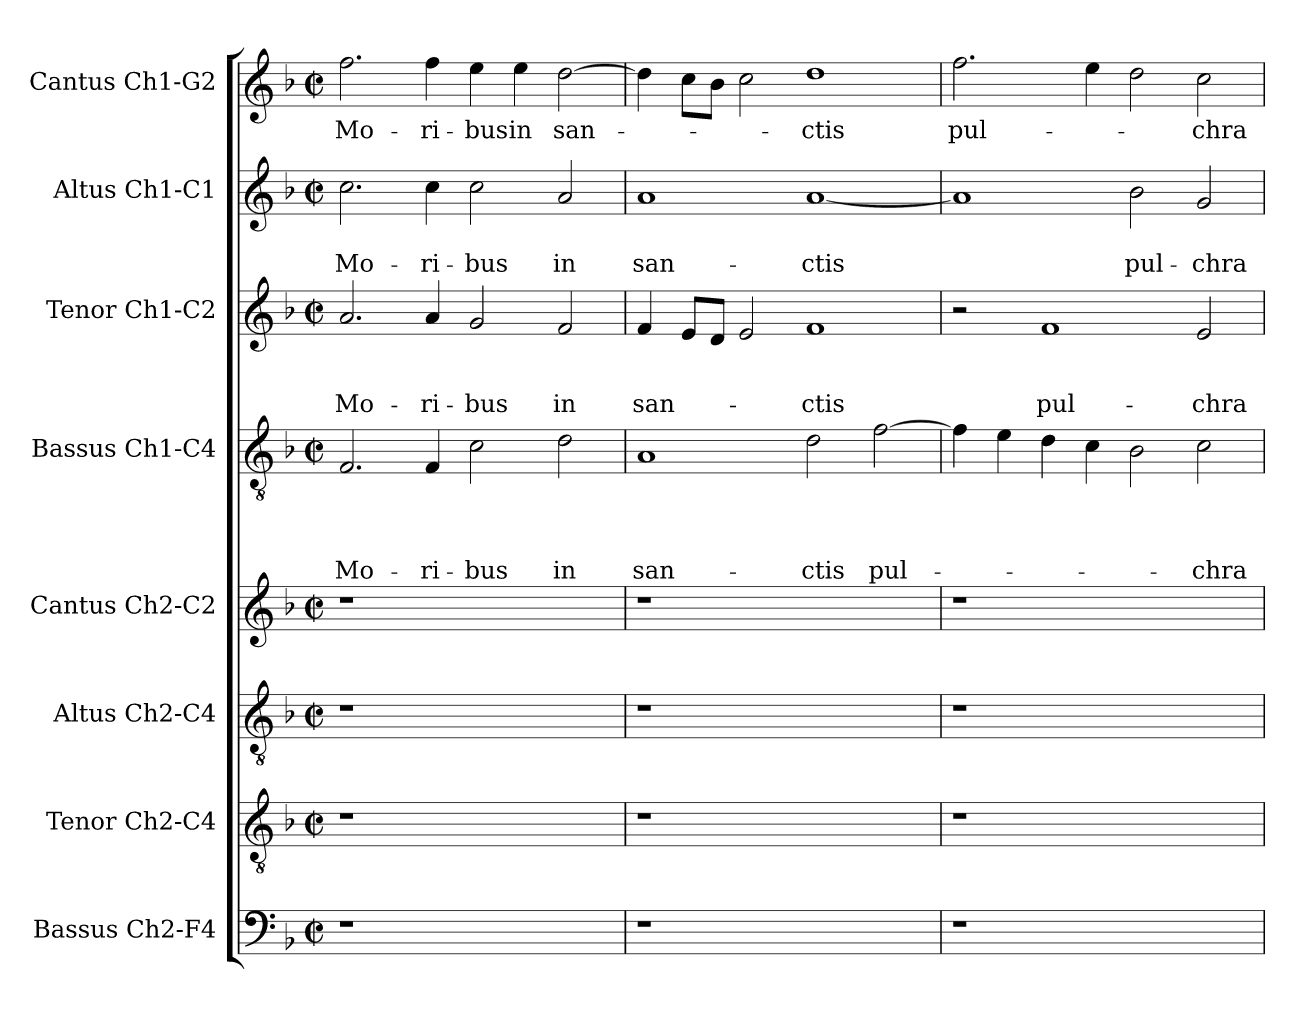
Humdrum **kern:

**kern	**kern	**kern	**kern	**kern	**text	**text	**text	**text	**kern	**text	**text	**text	**kern	**text	**text	**kern	**text
*part8	*part7	*part6	*part5	*part4	*part4	*part4	*part4	*part4	*part3	*part3	*part3	*part3	*part2	*part2	*part2	*part1	*part1
*staff8	*staff7	*staff6	*staff5	*staff4	*staff4	*staff4	*staff4	*staff4	*staff3	*staff3	*staff3	*staff3	*staff2	*staff2	*staff2	*staff1	*staff1
*I"Bassus Ch2-F4	*I"Tenor Ch2-C4	*I"Altus Ch2-C4	*I"Cantus Ch2-C2	*I"Bassus Ch1-C4	*	*	*	*	*I"Tenor Ch1-C2	*	*	*	*I"Altus Ch1-C1	*	*	*I"Cantus Ch1-G2	*
*I'B2	*I'T2	*I'A2	*I'C2	*I'B	*	*	*	*	*I'T	*	*	*	*I'A	*	*	*I'C	*
*clefF4	*clefGv2	*clefGv2	*clefG2	*clefGv2	*	*	*	*	*clefG2	*	*	*	*clefG2	*	*	*clefG2	*
*k[b-]	*k[b-]	*k[b-]	*k[b-]	*k[b-]	*	*	*	*	*k[b-]	*	*	*	*k[b-]	*	*	*k[b-]	*
*F:	*F:	*F:	*F:	*F:	*	*	*	*	*F:	*	*	*	*F:	*	*	*F:	*
*M2/2	*M2/2	*M2/2	*M2/2	*M2/2	*	*	*	*	*M2/2	*	*	*	*M2/2	*	*	*M2/2	*
*met(c|)	*met(c|)	*met(c|)	*met(c|)	*met(c|)	*	*	*	*	*met(c|)	*	*	*	*met(c|)	*	*	*met(c|)	*
=1	=1	=1	=1	=1	=1	=1	=1	=1	=1	=1	=1	=1	=1	=1	=1	=1	=1
!	!	!	!	!	!	!	!	!LO:LY:b	!	!	!	!LO:LY:b	!	!	!LO:LY:b	!	!LO:LY:b
1r	1r	1r	1r	2.F/	.	.	.	Mo-	2.a/	.	.	Mo-	2.cc\	.	Mo-	2.ff\	Mo-
!	!	!	!	!	!	!	!	!LO:LY:b	!	!	!	!LO:LY:b	!	!	!LO:LY:b	!	!LO:LY:b
.	.	.	.	4F/	.	.	.	-ri-	4a/	.	.	-ri-	4cc\	.	-ri-	4ff\	-ri-
!	!	!	!	!	!	!	!	!LO:LY:b	!	!	!	!LO:LY:b	!	!	!LO:LY:b	!	!LO:LY:b
1ryy	1ryy	1ryy	1ryy	2c\	.	.	.	-bus	2g/	.	.	-bus	2cc\	.	-bus	4ee\	-bus
!	!	!	!	!	!	!	!	!	!	!	!	!	!	!	!	!	!LO:LY:b
.	.	.	.	.	.	.	.	.	.	.	.	.	.	.	.	4ee\	in
!	!	!	!	!	!	!	!	!LO:LY:b	!	!	!	!LO:LY:b	!	!	!LO:LY:b	!	!LO:LY:b
.	.	.	.	2d\	.	.	.	in	2f/	.	.	in	2a/	.	in	[2dd\	san-
=2	=2	=2	=2	=2	=2	=2	=2	=2	=2	=2	=2	=2	=2	=2	=2	=2	=2
!	!	!	!	!	!	!	!	!LO:LY:b	!	!	!	!LO:LY:b	!	!	!LO:LY:b	!	!
1r	1r	1r	1r	1A	.	.	.	san-	4f/	.	.	san-	1a	.	san-	4dd\]	.
.	.	.	.	.	.	.	.	.	8e/L	.	.	.	.	.	.	8cc\L	.
.	.	.	.	.	.	.	.	.	8d/J	.	.	.	.	.	.	8b-\J	.
.	.	.	.	.	.	.	.	.	2e/	.	.	.	.	.	.	2cc\	.
!	!	!	!	!	!	!	!	!LO:LY:b	!	!	!	!LO:LY:b	!	!	!LO:LY:b	!	!LO:LY:b
1ryy	1ryy	1ryy	1ryy	2d\	.	.	.	-ctis	1f	.	.	-ctis	[1a	.	-ctis	1dd	-ctis
!	!	!	!	!	!	!	!	!LO:LY:b	!	!	!	!	!	!	!	!	!
.	.	.	.	[2f\	.	.	.	pul-	.	.	.	.	.	.	.	.	.
=3	=3	=3	=3	=3	=3	=3	=3	=3	=3	=3	=3	=3	=3	=3	=3	=3	=3
!	!	!	!	!	!	!	!	!	!	!	!	!	!	!	!	!	!LO:LY:b
1r	1r	1r	1r	4f\]	.	.	.	.	2r	.	.	.	1a]	.	.	2.ff\	pul-
.	.	.	.	4e\	.	.	.	.	.	.	.	.	.	.	.	.	.
!	!	!	!	!	!	!	!	!	!	!	!	!LO:LY:b	!	!	!	!	!
.	.	.	.	4d\	.	.	.	.	1f	.	.	pul-	.	.	.	.	.
.	.	.	.	4c\	.	.	.	.	.	.	.	.	.	.	.	4ee\	.
!	!	!	!	!	!	!	!	!	!	!	!	!	!	!	!LO:LY:b	!	!
1ryy	1ryy	1ryy	1ryy	2B-\	.	.	.	.	.	.	.	.	2b-\	.	pul-	2dd\	.
!	!	!	!	!	!	!	!	!LO:LY:b	!	!	!	!LO:LY:b	!	!	!LO:LY:b	!	!LO:LY:b
.	.	.	.	2c\	.	.	.	-chra	2e/	.	.	-chra	2g/	.	-chra	2cc\	-chra
=	=	=	=	=	=	=	=	=	=	=	=	=	=	=	=	=	=
*-	*-	*-	*-	*-	*-	*-	*-	*-	*-	*-	*-	*-	*-	*-	*-	*-	*-
